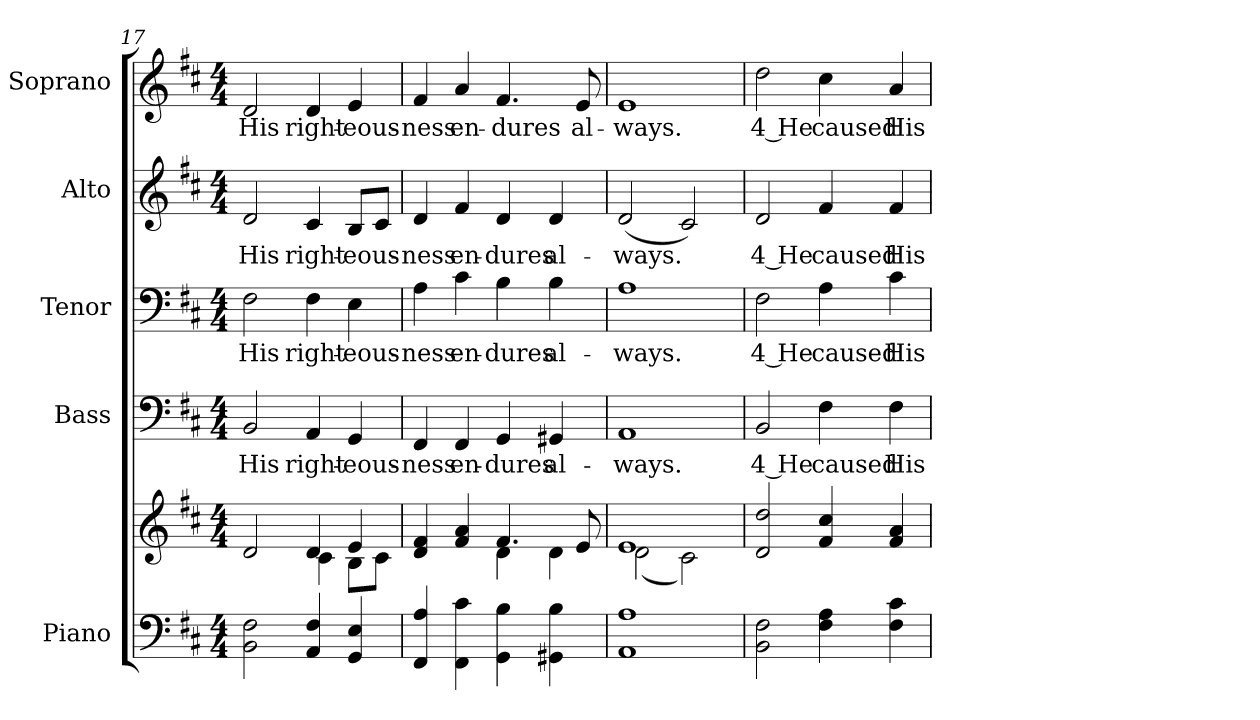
**kern	**kern	**kern	**text	**kern	**text	**kern	**text	**kern	**text
*part5	*part5	*part4	*part4	*part3	*part3	*part2	*part2	*part1	*part1
*staff6	*staff5	*staff4	*staff4	*staff3	*staff3	*staff2	*staff2	*staff1	*staff1
*I"Piano	*	*I"Bass	*	*I"Tenor	*	*I"Alto	*	*I"Soprano	*
*I'Pno.	*	*I'B.	*	*I'T.	*	*I'A.	*	*I'S.	*
*clefF4	*clefG2	*clefF4	*	*clefF4	*	*clefG2	*	*clefG2	*
*k[f#c#]	*k[f#c#]	*k[f#c#]	*	*k[f#c#]	*	*k[f#c#]	*	*k[f#c#]	*
*D:	*D:	*D:	*	*D:	*	*D:	*	*D:	*
*M4/4	*M4/4	*M4/4	*	*M4/4	*	*M4/4	*	*M4/4	*
=17	=17	=17	=17	=17	=17	=17	=17	=17	=17
*	*^	*	*	*	*	*	*	*	*
!	!	!	!	!LO:LY:b:color=#000000	!	!	!	!	!	!
!	!	!	!	!	!	!LO:LY:b:color=#000000	!	!	!	!
!	!	!	!	!	!	!	!	!LO:LY:b:color=#000000	!	!
!	!	!	!	!	!	!	!	!	!	!LO:LY:b:color=#000000
2BBi\ 2F#i	2di/	2ryy	2BBi/	His	2F#i\	His	2di/	His	2di/	His
!	!	!	!	!LO:LY:b:color=#000000	!	!	!	!	!	!
!	!	!	!	!	!	!LO:LY:b:color=#000000	!	!	!	!
!	!	!	!	!	!	!	!	!LO:LY:b:color=#000000	!	!
!	!	!	!	!	!	!	!	!	!	!LO:LY:b:color=#000000
4AAi/ 4F#i	4di/	4c#i\	4AAi/	right-	4F#i\	right-	4c#i/	right-	4di/	right-
!	!	!	!	!LO:LY:b:color=#000000	!	!	!	!	!	!
!	!	!	!	!	!	!LO:LY:b:color=#000000	!	!	!	!
!	!	!	!	!	!	!	!	!LO:LY:b:color=#000000	!	!
!	!	!	!	!	!	!	!	!	!	!LO:LY:b:color=#000000
4GGi/ 4Ei	4ei/	8Bi\L	4GGi/	-eous-	4Ei\	-eous-	8Bi/L	-eous-	4ei/	-eous-
.	.	8c#i\J	.	.	.	.	8c#i/J	.	.	.
=18	=18	=18	=18	=18	=18	=18	=18	=18	=18	=18
!	!	!	!	!LO:LY:b:color=#000000	!	!	!	!	!	!
!	!	!	!	!	!	!LO:LY:b:color=#000000	!	!	!	!
!	!	!	!	!	!	!	!	!LO:LY:b:color=#000000	!	!
!	!	!	!	!	!	!	!	!	!	!LO:LY:b:color=#000000
4FF#i/ 4Ai	4di/ 4f#i	2ryy	4FF#i/	-ness	4Ai\	-ness	4di/	-ness	4f#i/	-ness
!	!	!	!	!LO:LY:b:color=#000000	!	!	!	!	!	!
!	!	!	!	!	!	!LO:LY:b:color=#000000	!	!	!	!
!	!	!	!	!	!	!	!	!LO:LY:b:color=#000000	!	!
!	!	!	!	!	!	!	!	!	!	!LO:LY:b:color=#000000
4FF#i\ 4c#i	4f#i/ 4ai	.	4FF#i/	en-	4c#i\	en-	4f#i/	en-	4ai/	en-
!	!	!	!	!LO:LY:b:color=#000000	!	!	!	!	!	!
!	!	!	!	!	!	!LO:LY:b:color=#000000	!	!	!	!
!	!	!	!	!	!	!	!	!LO:LY:b:color=#000000	!	!
!	!	!	!	!	!	!	!	!	!	!LO:LY:b:color=#000000
4GGi\ 4Bi	4.f#i/	4di\	4GGi/	-dures	4Bi\	-dures	4di/	-dures	4.f#i/	-dures
!	!	!	!	!LO:LY:b:color=#000000	!	!	!	!	!	!
!	!	!	!	!	!	!LO:LY:b:color=#000000	!	!	!	!
!	!	!	!	!	!	!	!	!LO:LY:b:color=#000000	!	!
4GG#Xi\ 4Bi	.	4di\	4GG#Xi/	al-	4Bi\	al-	4di/	al-	.	.
!	!	!	!	!	!	!	!	!	!	!LO:LY:b:color=#000000
.	8ei/	.	.	.	.	.	.	.	8ei/	al-
!!LO:PB:g=z
=19	=19	=19	=19	=19	=19	=19	=19	=19	=19	=19
!	!	!	!	!LO:LY:b:color=#000000	!	!	!	!	!	!
!	!	!	!	!	!	!LO:LY:b:color=#000000	!	!	!	!
!	!	!	!	!	!	!	!	!LO:LY:b:color=#000000	!	!
!	!	!	!	!	!	!	!	!	!	!LO:LY:b:color=#000000
1AAi 1Ai	1ei	(2di\	1AAi	-ways.	1Ai	-ways.	(2di/	-ways.	1ei	-ways.
.	.	2c#i\)	.	.	.	.	2c#i/)	.	.	.
*	*v	*v	*	*	*	*	*	*	*	*
=20	=20	=20	=20	=20	=20	=20	=20	=20	=20
*	*^	*	*	*	*	*	*	*	*
!	!	!	!	!LO:LY:b:color=#000000	!	!	!	!	!	!
*	*v	*v	*	*	*	*	*	*	*	*
*	*^	*	*	*	*	*	*	*	*
!	!	!	!	!	!	!LO:LY:b:color=#000000	!	!	!	!
*	*v	*v	*	*	*	*	*	*	*	*
*	*^	*	*	*	*	*	*	*	*
!	!	!	!	!	!	!	!	!LO:LY:b:color=#000000	!	!
*	*v	*v	*	*	*	*	*	*	*	*
*	*^	*	*	*	*	*	*	*	*
!	!	!	!	!	!	!	!	!	!	!LO:LY:b:color=#000000
*	*v	*v	*	*	*	*	*	*	*	*
2BBi\ 2F#i	2di/ 2ddi	2BBi/	4 He	2F#i\	4 He	2di/	4 He	2ddi\	4 He
!	!	!	!LO:LY:b:color=#000000	!	!	!	!	!	!
!	!	!	!	!	!LO:LY:b:color=#000000	!	!	!	!
!	!	!	!	!	!	!	!LO:LY:b:color=#000000	!	!
!	!	!	!	!	!	!	!	!	!LO:LY:b:color=#000000
4F#i\ 4Ai	4f#i/ 4cc#i	4F#i\	caused	4Ai\	caused	4f#i/	caused	4cc#i\	caused
!	!	!	!LO:LY:b:color=#000000	!	!	!	!	!	!
!	!	!	!	!	!LO:LY:b:color=#000000	!	!	!	!
!	!	!	!	!	!	!	!LO:LY:b:color=#000000	!	!
!	!	!	!	!	!	!	!	!	!LO:LY:b:color=#000000
4F#i\ 4c#i	4f#i/ 4ai	4F#i\	His	4c#i\	His	4f#i/	His	4ai/	His
=	=	=	=	=	=	=	=	=	=
*-	*-	*-	*-	*-	*-	*-	*-	*-	*-
